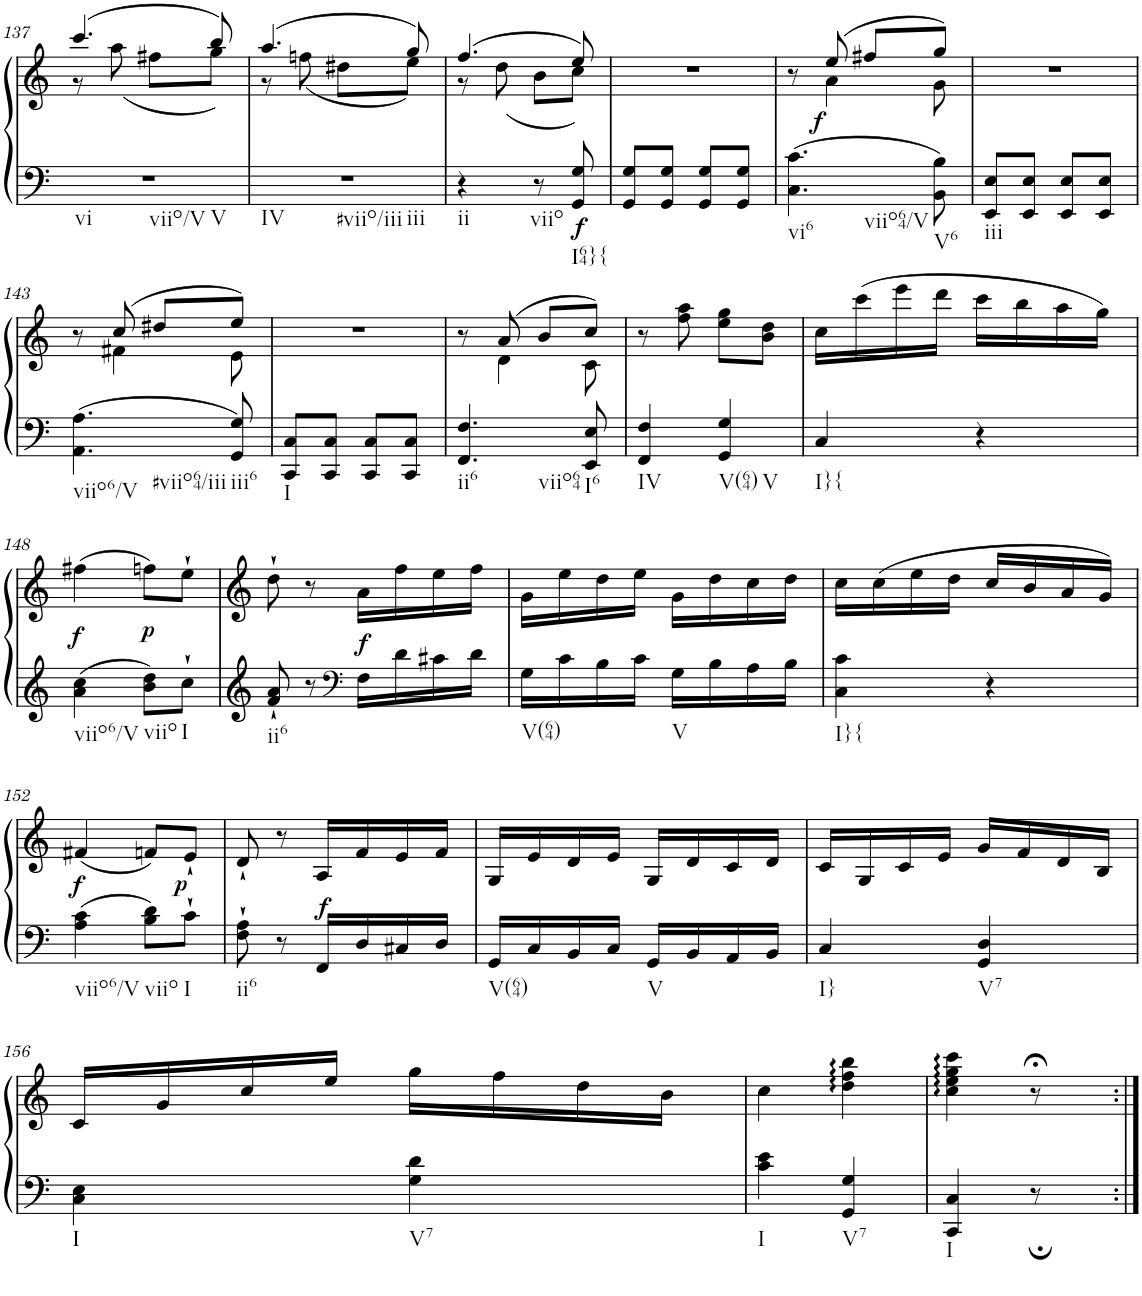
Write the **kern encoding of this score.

**kern	**kern	**dynam
*part1	*part1	*part1
*staff2	*staff1	*staff1/2
*I"Klavier linke Hand	*	*
!!LO:PB:g=z
*clefG2	*clefF4	*
*k[]	*k[]	*
*M2/4	*M2/4	*
=137	=137	=137
*	*^	*
!LO:TX:b:t=vi	!	!	!
!LO:TX:b:t=viio/V	!	!	!
!LO:TX:b:t=V	!	!	!
2r	(4.ccc/	8r	.
.	.	(8aa\	.
.	.	8ff#X\L	.
.	8bb/)	8gg\J)	.
=138	=138	=138	=138
!LO:TX:b:t=IV	!	!	!
!LO:TX:b:t=#viio/iii	!	!	!
!LO:TX:b:t=iii	!	!	!
2r	(4.aa/	8r	.
.	.	(8ffn\	.
.	.	8dd#X\L	.
.	8gg/)	8ee\J)	.
=139	=139	=139	=139
!LO:TX:b:t=ii	!	!	!
4r	(4.ff/	8r	.
.	.	(8dd\	.
!LO:TX:b:t=viio	!	!	!
8r	.	8b\L	.
!LO:TX:b:t=I64}{	!	!	!
!	!	!	!LO:DY:b=2
8GG/ 8G/	8ee/)	8cc\J)	f
*	*v	*v	*
=140	=140	=140
8GG/ 8G/L	2r	.
8GG/ 8G/J	.	.
8GG/ 8G/L	.	.
8GG/ 8G/J	.	.
=141	=141	=141
*	*^	*
!LO:TX:b:t=vi6	!	!	!
!LO:TX:b:t=viio64/V	!	!	!
4.C\ 4.c\	8r	8ryy	.
!	!	!	!LO:DY:b
.	(8ee/	4a\	f
.	8ff#X/L	.	.
!LO:TX:b:t=V6	!	!	!
8BB\ 8B\	8gg/J)	8g\	.
=142	=142	=142	=142
!LO:TX:b:t=iii	!	!	!
*	*v	*v	*
8EE/ 8E/L	2r	.
8EE/ 8E/J	.	.
8EE/ 8E/L	.	.
8EE/ 8E/J	.	.
!!LO:LB:g=z
=143	=143	=143
*	*^	*
!LO:TX:b:t=viio6/V	!	!	!
!LO:TX:b:t=#viio64/iii	!	!	!
4.AA\ 4.A\	8r	8ryy	.
.	(8cc/	4f#X\	.
.	8dd#X/L	.	.
!LO:TX:b:t=iii6	!	!	!
8GG/ 8G/	8ee/J)	8e\	.
=144	=144	=144	=144
!LO:TX:b:t=I	!	!	!
*	*v	*v	*
8CC/ 8C/L	2r	.
8CC/ 8C/J	.	.
8CC/ 8C/L	.	.
8CC/ 8C/J	.	.
=145	=145	=145
*	*^	*
!LO:TX:b:t=ii6	!	!	!
!LO:TX:b:t=viio64	!	!	!
4.FF/ 4.F/	8r	8ryy	.
.	(8a/	4d\	.
.	8b/L	.	.
!LO:TX:b:t=I6	!	!	!
8EE/ 8E/	8cc/J)	8c\	.
=146	=146	=146	=146
!LO:TX:b:t=IV	!	!	!
*	*v	*v	*
4FF/ 4F/	8r	.
.	8ff\ 8aa\	.
!LO:TX:b:t=V(64)	!	!
!LO:TX:b:t=V	!	!
4GG/ 4G/	8ee\ 8gg\L	.
.	8b\ 8dd\J	.
=147	=147	=147
!LO:TX:b:t=I}{	!	!
4C/	16cc\LL	.
.	(16ccc\	.
.	16eee\	.
.	16ddd\JJ	.
4r	16ccc\LL	.
.	16bb\	.
.	16aa\	.
.	16gg\JJ)	.
!!LO:LB:g=z
=148	=148	=148
!LO:TX:b:t=viio6/V	!	!
!	!	!LO:DY:b
4a\ 4cc\	(4ff#X\	f
!LO:TX:b:t=viio	!	!
!	!	!LO:DY:b
8b\ 8dd\L	8ffn\L)	p
!LO:TX:b:t=I	!	!
8cc`\J	8ee`\J	.
=149	=149	=149
!LO:TX:b:t=ii6	!	!
8f/` 8a/`	8dd`\	.
8r	8r	.
*clefF4	*	*
!	!	!LO:DY:b
16F\LL	16a\LL	f
16d\	16ff\	.
16c#X\	16ee\	.
16d\JJ	16ff\JJ	.
=150	=150	=150
!LO:TX:b:t=V(64)	!	!
16G\LL	16g\LL	.
16c\	16ee\	.
16B\	16dd\	.
16c\JJ	16ee\JJ	.
!LO:TX:b:t=V	!	!
16G\LL	16g\LL	.
16B\	16dd\	.
16A\	16cc\	.
16B\JJ	16dd\JJ	.
=151	=151	=151
!LO:TX:b:t=I}{	!	!
4C\ 4c\	16cc\LL	.
.	(16cc\	.
.	16ee\	.
.	16dd\JJ	.
4r	16cc/LL	.
.	16b/	.
.	16a/	.
.	16g/JJ)	.
!!LO:LB:g=z
=152	=152	=152
!LO:TX:b:t=viio6/V	!	!
!	!	!LO:DY:b
4A\ 4c\	(4f#X/	f
!LO:TX:b:t=viio	!	!
8B\ 8d\L	8fn/L)	.
!LO:TX:b:t=I	!	!
!	!	!LO:DY:b
8c`\J	8e`/J	p
=153	=153	=153
!LO:TX:b:t=ii6	!	!
8F\` 8A\`	8d`/	.
8r	8r	.
!	!	!LO:DY:a=2
16FF/LL	16A/LL	f
16D/	16f/	.
16C#X/	16e/	.
16D/JJ	16f/JJ	.
=154	=154	=154
!LO:TX:b:t=V(64)	!	!
16GG/LL	16G/LL	.
16C/	16e/	.
16BB/	16d/	.
16C/JJ	16e/JJ	.
!LO:TX:b:t=V	!	!
16GG/LL	16G/LL	.
16BB/	16d/	.
16AA/	16c/	.
16BB/JJ	16d/JJ	.
=155	=155	=155
!LO:TX:b:t=I}	!	!
4C/	16c/LL	.
.	16G/	.
.	16c/	.
.	16e/JJ	.
!LO:TX:b:t=V7	!	!
4GG/ 4D/	16g/LL	.
.	16f/	.
.	16d/	.
.	16B/JJ	.
!!LO:LB:g=z
=156	=156	=156
!LO:TX:b:t=I	!	!
4C\ 4E\	16c/LL	.
.	16g/	.
.	16cc/	.
.	16ee/JJ	.
!LO:TX:b:t=V7	!	!
4G\ 4d\	16gg\LL	.
.	16ff\	.
.	16dd\	.
.	16b\JJ	.
=157	=157	=157
!LO:TX:b:t=I	!	!
4c\ 4e\	4cc\	.
!LO:TX:b:t=V7	!	!
4GG/ 4G/	4dd\:: 4ff\:: 4bb\::	.
=158	=158	=158
!LO:TX:b:t=I	!	!
4CC/ 4C/	4cc\:: 4ee\:: 4gg\:: 4ccc\::	.
8r;	8r;<	.
=:|!	=:|!	=:|!
*-	*-	*-
